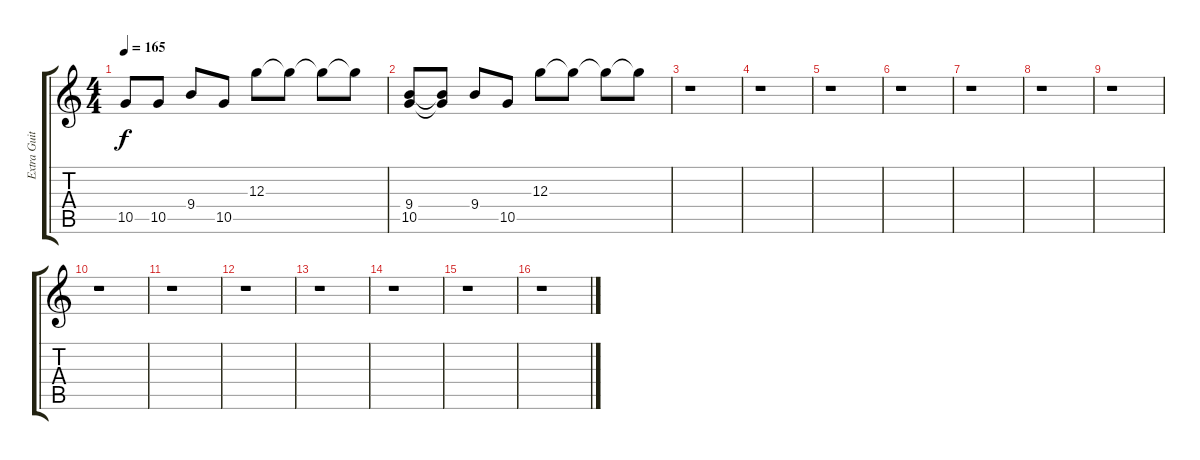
\track ("Extra Guitar - Acoustic" "Extra Guit") {instrument acousticguitarsteel}
\staff {score tabs}
\tuning (E4 B3 G3 D3 A2 D2) {hide}
\ts (4 4)
\tempo 165
\clef g2
\ks c
10.5.8{dy f} 10.5.8 9.4.8 10.5.8 12.3.8 12.3{t}.8 12.3{t}.8 12.3{t}.8 |
(9.4 10.5).8 (9.4{t} 10.5{t}).8 9.4.8 10.5.8 12.3.8 12.3{t}.8 12.3{t}.8 12.3{t}.8 |
r.1 |
r.1 |
r.1 |
r.1 |
r.1 |
r.1 |
r.1 |
r.1 |
r.1 |
r.1 |
r.1 |
r.1 |
r.1 |
r.1
